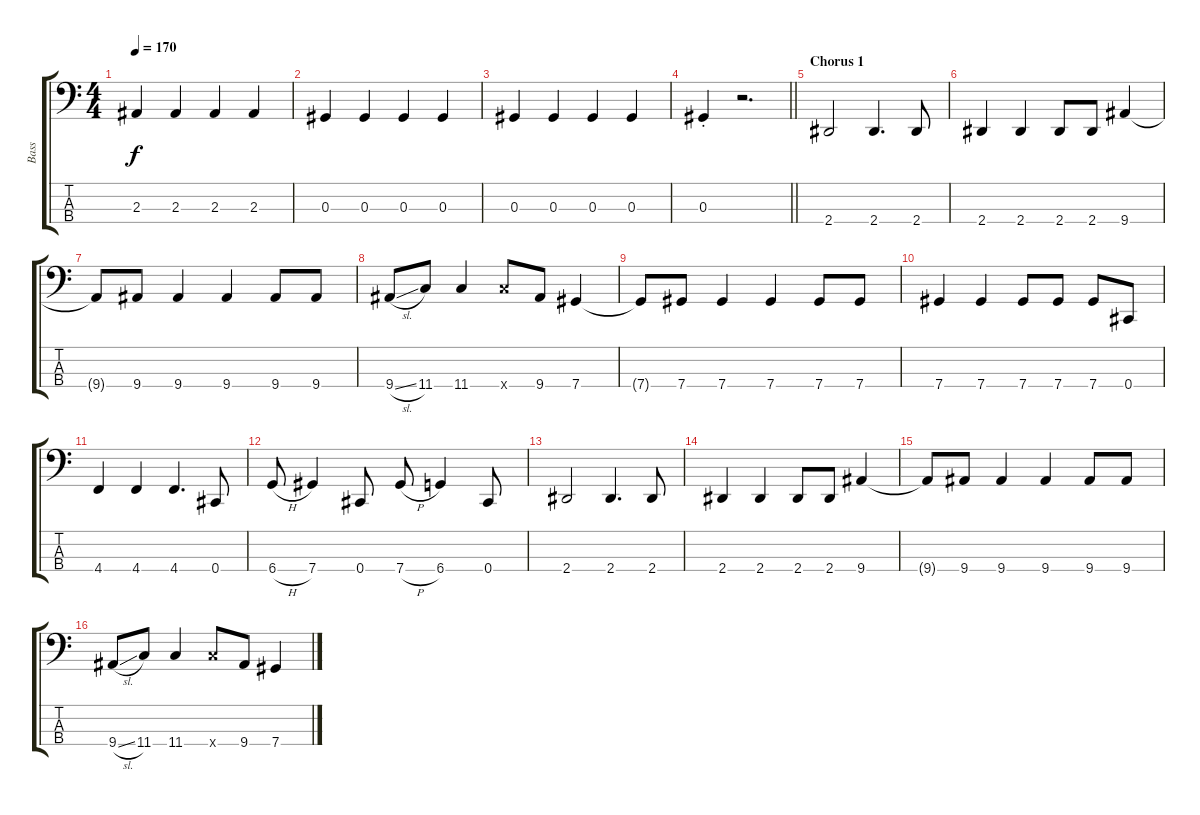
\track ("Bass" "Bass") {instrument electricbasspick}
\staff {score tabs}
\tuning (Gb2 Db2 Ab1 Db1) {hide}
\ts (4 4)
\tempo 170
\clef f4
\ks c
2.3.4{dy f} 2.3.4 2.3.4 2.3.4 |
0.3.4 0.3.4 0.3.4 0.3.4 |
0.3.4 0.3.4 0.3.4 0.3.4 |
\barLineRight lightlight
0.3{st}.4 r.2{d} |
\section ("" "Chorus 1")
2.4.2 2.4.4{d} 2.4.8 |
2.4.4 2.4.4 2.4.8 2.4.8 9.4.4 |
9.4{t}.8 9.4.8 9.4.4 9.4.4 9.4.8 9.4.8 |
9.4{sl}.8 11.4.8 11.4.4 11.4{x}.8 9.4.8 7.4.4 |
7.4{t}.8 7.4.8 7.4.4 7.4.4 7.4.8 7.4.8 |
7.4.4 7.4.4 7.4.8 7.4.8 7.4.8 0.4.8 |
4.4.4 4.4.4 4.4.4{d} 0.4.8 |
6.4{h}.8 7.4.4 0.4.8 7.4{h}.8 6.4.4 0.4.8 |
2.4.2 2.4.4{d} 2.4.8 |
2.4.4 2.4.4 2.4.8 2.4.8 9.4.4 |
9.4{t}.8 9.4.8 9.4.4 9.4.4 9.4.8 9.4.8 |
9.4{sl}.8 11.4.8 11.4.4 11.4{x}.8 9.4.8 7.4.4
